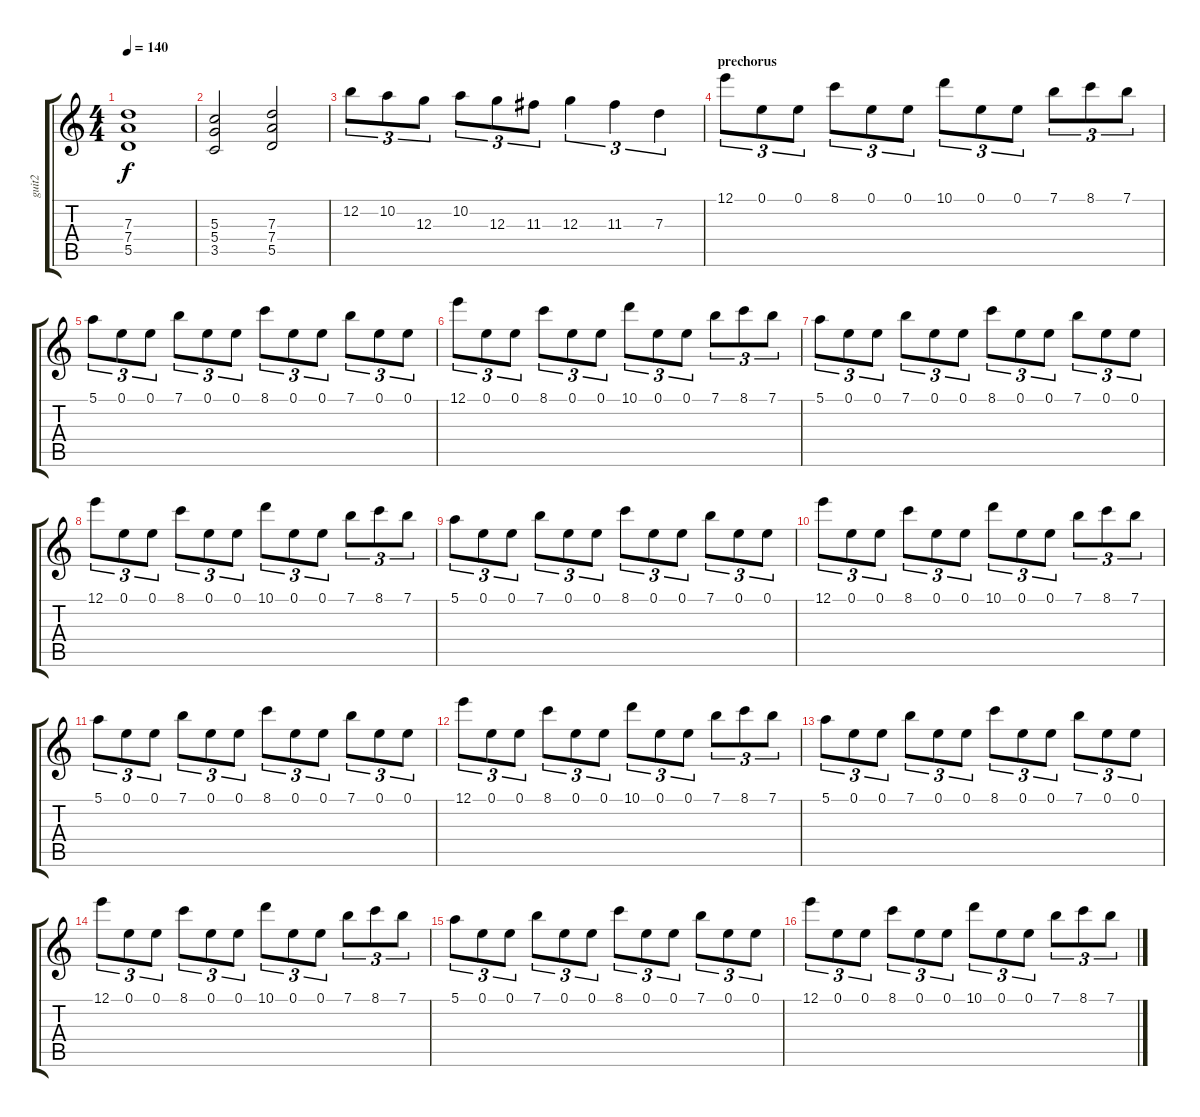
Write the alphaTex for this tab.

\track ("guit2" "guit2") {instrument distortionguitar}
\staff {score tabs}
\tuning (E4 B3 G3 D3 A2 E2) {hide}
\ts (4 4)
\tempo 140
\clef g2
\ks c
(7.3 7.4 5.5).1{dy f} |
(5.3 5.4 3.5).2 (7.3 7.4 5.5).2 |
12.2.8{tu (3 2)} 10.2.8{tu (3 2)} 12.3.8{tu (3 2)} 10.2.8{tu (3 2)} 12.3.8{tu (3 2)} 11.3.8{tu (3 2)} 12.3.4{tu (3 2)} 11.3.4{tu (3 2)} 7.3.4{tu (3 2)} |
\section ("" "prechorus")
12.1.8{tu (3 2)} 0.1.8{tu (3 2)} 0.1.8{tu (3 2)} 8.1.8{tu (3 2)} 0.1.8{tu (3 2)} 0.1.8{tu (3 2)} 10.1.8{tu (3 2)} 0.1.8{tu (3 2)} 0.1.8{tu (3 2)} 7.1.8{tu (3 2)} 8.1.8{tu (3 2)} 7.1.8{tu (3 2)} |
5.1.8{tu (3 2)} 0.1.8{tu (3 2)} 0.1.8{tu (3 2)} 7.1.8{tu (3 2)} 0.1.8{tu (3 2)} 0.1.8{tu (3 2)} 8.1.8{tu (3 2)} 0.1.8{tu (3 2)} 0.1.8{tu (3 2)} 7.1.8{tu (3 2)} 0.1.8{tu (3 2)} 0.1.8{tu (3 2)} |
12.1.8{tu (3 2)} 0.1.8{tu (3 2)} 0.1.8{tu (3 2)} 8.1.8{tu (3 2)} 0.1.8{tu (3 2)} 0.1.8{tu (3 2)} 10.1.8{tu (3 2)} 0.1.8{tu (3 2)} 0.1.8{tu (3 2)} 7.1.8{tu (3 2)} 8.1.8{tu (3 2)} 7.1.8{tu (3 2)} |
5.1.8{tu (3 2)} 0.1.8{tu (3 2)} 0.1.8{tu (3 2)} 7.1.8{tu (3 2)} 0.1.8{tu (3 2)} 0.1.8{tu (3 2)} 8.1.8{tu (3 2)} 0.1.8{tu (3 2)} 0.1.8{tu (3 2)} 7.1.8{tu (3 2)} 0.1.8{tu (3 2)} 0.1.8{tu (3 2)} |
12.1.8{tu (3 2)} 0.1.8{tu (3 2)} 0.1.8{tu (3 2)} 8.1.8{tu (3 2)} 0.1.8{tu (3 2)} 0.1.8{tu (3 2)} 10.1.8{tu (3 2)} 0.1.8{tu (3 2)} 0.1.8{tu (3 2)} 7.1.8{tu (3 2)} 8.1.8{tu (3 2)} 7.1.8{tu (3 2)} |
5.1.8{tu (3 2)} 0.1.8{tu (3 2)} 0.1.8{tu (3 2)} 7.1.8{tu (3 2)} 0.1.8{tu (3 2)} 0.1.8{tu (3 2)} 8.1.8{tu (3 2)} 0.1.8{tu (3 2)} 0.1.8{tu (3 2)} 7.1.8{tu (3 2)} 0.1.8{tu (3 2)} 0.1.8{tu (3 2)} |
12.1.8{tu (3 2)} 0.1.8{tu (3 2)} 0.1.8{tu (3 2)} 8.1.8{tu (3 2)} 0.1.8{tu (3 2)} 0.1.8{tu (3 2)} 10.1.8{tu (3 2)} 0.1.8{tu (3 2)} 0.1.8{tu (3 2)} 7.1.8{tu (3 2)} 8.1.8{tu (3 2)} 7.1.8{tu (3 2)} |
5.1.8{tu (3 2)} 0.1.8{tu (3 2)} 0.1.8{tu (3 2)} 7.1.8{tu (3 2)} 0.1.8{tu (3 2)} 0.1.8{tu (3 2)} 8.1.8{tu (3 2)} 0.1.8{tu (3 2)} 0.1.8{tu (3 2)} 7.1.8{tu (3 2)} 0.1.8{tu (3 2)} 0.1.8{tu (3 2)} |
12.1.8{tu (3 2)} 0.1.8{tu (3 2)} 0.1.8{tu (3 2)} 8.1.8{tu (3 2)} 0.1.8{tu (3 2)} 0.1.8{tu (3 2)} 10.1.8{tu (3 2)} 0.1.8{tu (3 2)} 0.1.8{tu (3 2)} 7.1.8{tu (3 2)} 8.1.8{tu (3 2)} 7.1.8{tu (3 2)} |
5.1.8{tu (3 2)} 0.1.8{tu (3 2)} 0.1.8{tu (3 2)} 7.1.8{tu (3 2)} 0.1.8{tu (3 2)} 0.1.8{tu (3 2)} 8.1.8{tu (3 2)} 0.1.8{tu (3 2)} 0.1.8{tu (3 2)} 7.1.8{tu (3 2)} 0.1.8{tu (3 2)} 0.1.8{tu (3 2)} |
12.1.8{tu (3 2)} 0.1.8{tu (3 2)} 0.1.8{tu (3 2)} 8.1.8{tu (3 2)} 0.1.8{tu (3 2)} 0.1.8{tu (3 2)} 10.1.8{tu (3 2)} 0.1.8{tu (3 2)} 0.1.8{tu (3 2)} 7.1.8{tu (3 2)} 8.1.8{tu (3 2)} 7.1.8{tu (3 2)} |
5.1.8{tu (3 2)} 0.1.8{tu (3 2)} 0.1.8{tu (3 2)} 7.1.8{tu (3 2)} 0.1.8{tu (3 2)} 0.1.8{tu (3 2)} 8.1.8{tu (3 2)} 0.1.8{tu (3 2)} 0.1.8{tu (3 2)} 7.1.8{tu (3 2)} 0.1.8{tu (3 2)} 0.1.8{tu (3 2)} |
12.1.8{tu (3 2)} 0.1.8{tu (3 2)} 0.1.8{tu (3 2)} 8.1.8{tu (3 2)} 0.1.8{tu (3 2)} 0.1.8{tu (3 2)} 10.1.8{tu (3 2)} 0.1.8{tu (3 2)} 0.1.8{tu (3 2)} 7.1.8{tu (3 2)} 8.1.8{tu (3 2)} 7.1.8{tu (3 2)}
